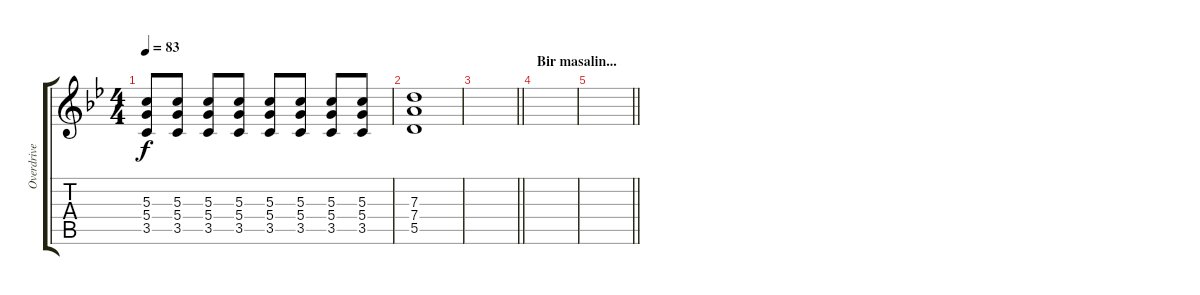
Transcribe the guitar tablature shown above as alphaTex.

\track ("Overdrive Guitar" "Overdrive ") {instrument overdrivenguitar}
\staff {score tabs}
\tuning (E4 B3 G3 D3 A2 E2) {hide}
\ts (4 4)
\tempo 83
\clef g2
\ks gminor
(5.3 5.4 3.5).8{dy f} (5.3 5.4 3.5).8 (5.3 5.4 3.5).8 (5.3 5.4 3.5).8 (5.3 5.4 3.5).8 (5.3 5.4 3.5).8 (5.3 5.4 3.5).8 (5.3 5.4 3.5).8 |
(7.3 7.4 5.5).1{volume 4} |
\barLineRight lightlight
|
\section ("" "Bir masalin...")
|
\barLineRight lightlight
